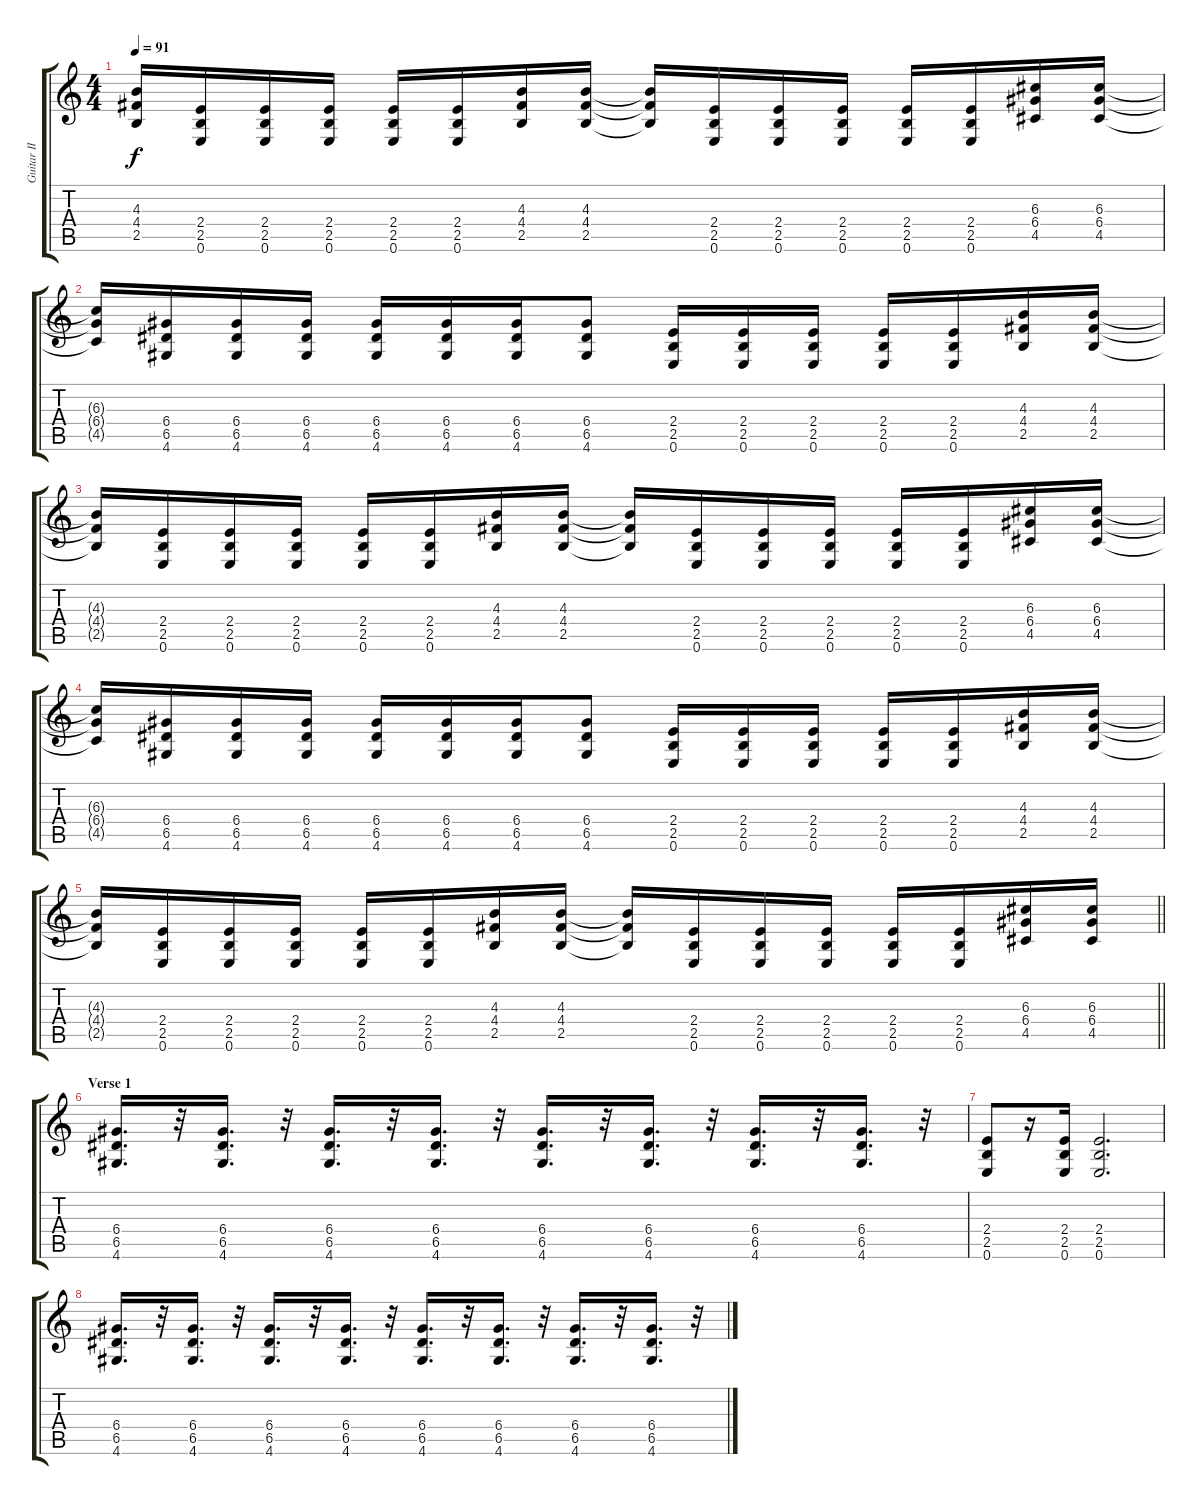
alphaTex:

\track ("Guitar II" "Guitar II") {instrument distortionguitar bank 67}
\staff {score tabs}
\tuning (E4 B3 G3 D3 A2 E2) {hide}
\ts (4 4)
\tempo 91
\clef g2
\ks c
(4.3{t} 4.4{t} 2.5{t}).16{dy f} (2.4 2.5 0.6).16 (2.4 2.5 0.6).16 (2.4 2.5 0.6).16 (2.4 2.5 0.6).16 (2.4 2.5 0.6).16 (4.3 4.4 2.5).16 (4.3 4.4 2.5).16 (4.3{t} 4.4{t} 2.5{t}).16 (2.4 2.5 0.6).16 (2.4 2.5 0.6).16 (2.4 2.5 0.6).16 (2.4 2.5 0.6).16 (2.4 2.5 0.6).16 (6.3 6.4 4.5).16 (6.3 6.4 4.5).16 |
(6.3{t} 6.4{t} 4.5{t}).16 (6.4 6.5 4.6).16 (6.4 6.5 4.6).16 (6.4 6.5 4.6).16 (6.4 6.5 4.6).16 (6.4 6.5 4.6).16 (6.4 6.5 4.6).16 (6.4 6.5 4.6).8 (2.4 2.5 0.6).16 (2.4 2.5 0.6).16 (2.4 2.5 0.6).16 (2.4 2.5 0.6).16 (2.4 2.5 0.6).16 (4.3 4.4 2.5).16 (4.3 4.4 2.5).16 |
(4.3{t} 4.4{t} 2.5{t}).16 (2.4 2.5 0.6).16 (2.4 2.5 0.6).16 (2.4 2.5 0.6).16 (2.4 2.5 0.6).16 (2.4 2.5 0.6).16 (4.3 4.4 2.5).16 (4.3 4.4 2.5).16 (4.3{t} 4.4{t} 2.5{t}).16 (2.4 2.5 0.6).16 (2.4 2.5 0.6).16 (2.4 2.5 0.6).16 (2.4 2.5 0.6).16 (2.4 2.5 0.6).16 (6.3 6.4 4.5).16 (6.3 6.4 4.5).16 |
(6.3{t} 6.4{t} 4.5{t}).16 (6.4 6.5 4.6).16 (6.4 6.5 4.6).16 (6.4 6.5 4.6).16 (6.4 6.5 4.6).16 (6.4 6.5 4.6).16 (6.4 6.5 4.6).16 (6.4 6.5 4.6).8 (2.4 2.5 0.6).16 (2.4 2.5 0.6).16 (2.4 2.5 0.6).16 (2.4 2.5 0.6).16 (2.4 2.5 0.6).16 (4.3 4.4 2.5).16 (4.3 4.4 2.5).16 |
\barLineRight lightlight
(4.3{t} 4.4{t} 2.5{t}).16 (2.4 2.5 0.6).16 (2.4 2.5 0.6).16 (2.4 2.5 0.6).16 (2.4 2.5 0.6).16 (2.4 2.5 0.6).16 (4.3 4.4 2.5).16 (4.3 4.4 2.5).16 (4.3{t} 4.4{t} 2.5{t}).16 (2.4 2.5 0.6).16 (2.4 2.5 0.6).16 (2.4 2.5 0.6).16 (2.4 2.5 0.6).16 (2.4 2.5 0.6).16 (6.3 6.4 4.5).16 (6.3 6.4 4.5).16 |
\section ("" "Verse 1")
(6.4 6.5 4.6).16{d} r.32 (6.4 6.5 4.6).16{d} r.32 (6.4 6.5 4.6).16{d} r.32 (6.4 6.5 4.6).16{d} r.32 (6.4 6.5 4.6).16{d} r.32 (6.4 6.5 4.6).16{d} r.32 (6.4 6.5 4.6).16{d} r.32 (6.4 6.5 4.6).16{d} r.32 |
(2.4 2.5 0.6).8 r.16 (2.4 2.5 0.6).16 (2.4 2.5 0.6).2{d} |
(6.4 6.5 4.6).16{d} r.32 (6.4 6.5 4.6).16{d} r.32 (6.4 6.5 4.6).16{d} r.32 (6.4 6.5 4.6).16{d} r.32 (6.4 6.5 4.6).16{d} r.32 (6.4 6.5 4.6).16{d} r.32 (6.4 6.5 4.6).16{d} r.32 (6.4 6.5 4.6).16{d} r.32
